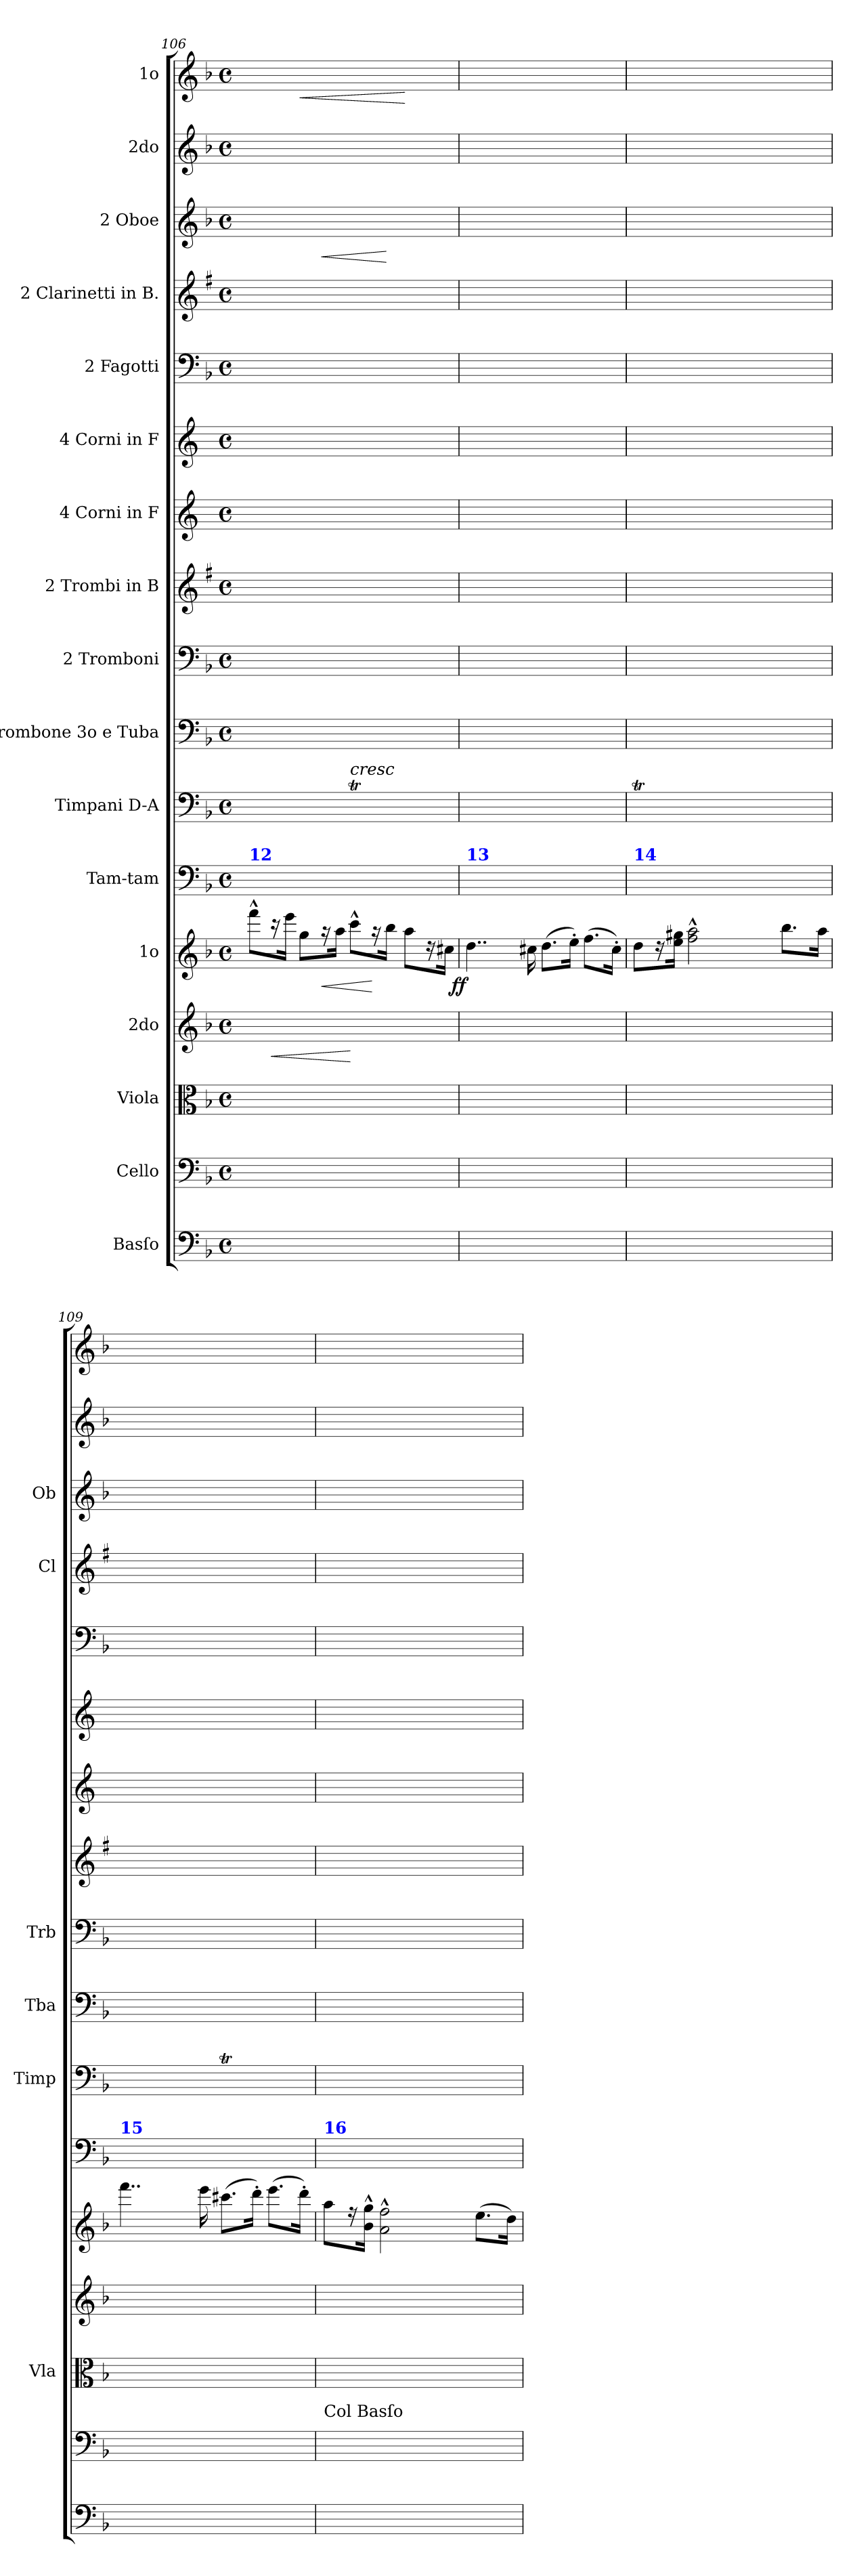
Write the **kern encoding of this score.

**kern	**kern	**kern	**kern	**dynam	**kern	**dynam	**kern	**kern	**kern	**kern	**kern	**kern	**kern	**kern	**kern	**kern	**dynam	**kern	**kern	**dynam
*part17	*part16	*part15	*part14	*part14	*part13	*part13	*part12	*part11	*part10	*part9	*part8	*part7	*part6	*part5	*part4	*part3	*part3	*part2	*part1	*part1
*staff17	*staff16	*staff15	*staff14	*staff14	*staff13	*staff13	*staff12	*staff11	*staff10	*staff9	*staff8	*staff7	*staff6	*staff5	*staff4	*staff3	*staff3	*staff2	*staff1	*staff1
*I"Basſo	*I"Cello	*I"Viola	*I"2do	*	*I"1o	*	*I"Tam-tam	*I"Timpani D-A	*I"Trombone 3o e Tuba	*I"2 Tromboni	*I"2 Trombi in B	*I"4 Corni in F	*I"4 Corni in F	*I"2 Fagotti	*I"2 Clarinetti in B.	*I"2 Oboe	*	*I"2do	*I"1o	*
*	*	*I'Vla	*	*	*	*	*	*I'Timp	*I'Tba	*I'Trb	*	*	*	*	*I'Cl	*I'Ob	*	*	*	*
*clefF4	*clefF4	*clefC3	*clefG2	*	*clefG2	*	*clefF4	*clefF4	*clefF4	*clefF4	*clefG2	*clefG2	*clefG2	*clefF4	*clefG2	*clefG2	*	*clefG2	*clefG2	*
*	*	*	*	*	*	*	*	*	*	*	*ITrd1c2	*ITrd4c7	*ITrd4c7	*	*ITrd1c2	*	*	*	*	*
*k[b-]	*k[b-]	*k[b-]	*k[b-]	*	*k[b-]	*	*k[b-]	*k[b-]	*k[b-]	*k[b-]	*k[b-]	*k[b-]	*k[b-]	*k[b-]	*k[b-]	*k[b-]	*	*k[b-]	*k[b-]	*
*d:	*d:	*d:	*d:	*	*d:	*	*d:	*d:	*d:	*d:	*d:	*d:	*d:	*d:	*d:	*d:	*	*d:	*d:	*
*M4/4	*M4/4	*M4/4	*M4/4	*	*M4/4	*	*M4/4	*M4/4	*M4/4	*M4/4	*M4/4	*M4/4	*M4/4	*M4/4	*M4/4	*M4/4	*	*M4/4	*M4/4	*
*met(c)	*met(c)	*met(c)	*met(c)	*	*met(c)	*	*met(c)	*met(c)	*met(c)	*met(c)	*met(c)	*met(c)	*met(c)	*met(c)	*met(c)	*met(c)	*	*met(c)	*met(c)	*
=106	=106	=106	=106	=106	=106	=106	=106	=106	=106	=106	=106	=106	=106	=106	=106	=106	=106	=106	=106	=106
*	*	*	*	*	*	*	*	*	*	*	*^	*	*	*^	*	*^	*	*	*	*
!	!	!	!	!	!	!	!LO:TX:a:B:color=blue:t=12	!	!	!	!	!	!	!	!	!	!	!	!	!	!	!	!
4AA^^>/yy	4AAyy^^>\ 4Gnyy^^>\	4Ayy^^>\ 4gyy^^>\ 4cc#Xyy^^>\	8ff^^>\Lyy	.	8fff^^>\L	.	1ryy	4AA^^>/yy	2ryy	2ryy	8fyy^^>\ 8ffyy^^>\L	4ryy	4Eyy^^>/ 4c#Xyy^^>/	4gyy^^>\ 4ayy^^>\	4AA^^>/yy	4AA\yy	4gyy^^>\ 4cc#Xyy^^>\	4ccc#X^^>/yy	8ff\Lyy	.	4ccc#X^^>\yy	8fff^^\Lyy	.
!	!	!	!	!LO:HP:b	!	!	!	!	!	!	!	!	!	!	!	!	!	!	!	!	!	!	!
.	.	.	16ryy	<	16r	.	.	.	.	.	16ryy	.	.	.	.	.	.	.	16ryy	.	.	16ryy	.
.	.	.	16ee\Jkyy	.	16eee\Jk	.	.	.	.	.	16enyy\ 16eenyy\Jk	.	.	.	.	.	.	.	16ee\Jkyy	.	.	16eee\Jkyy	.
!	!	!	!	!	!	!	!	!	!	!	!	!	!	!	!	!	!	!	!	!	!	!	!LO:HP:b
4ryy	4ryy	4ryy	8g/Lyy	.	8gg\L	.	.	4ryy	.	.	8g/yy	8g\yy	4ryy	4ryy	4ryy	4ryy	4ryy	4ryy	8g\Lyy	.	4ryy	8gg\Lyy	<
!	!	!	!	!	!	!LO:HP:b	!	!	!	!	!	!	!	!	!	!	!	!	!	!LO:HP:b	!	!	!
.	.	.	16ryy	.	16r	<	.	.	.	.	8ryy	8ryy	.	.	.	.	.	.	16ryy	<	.	16ryy	.
.	.	.	16a/Jkyy	.	16aa\Jk	.	.	.	.	.	.	.	.	.	.	.	.	.	16a\Jkyy	.	.	16aa\Jkyy	.
!	!	!	!	!	!	!	!	!LO:TX:i:t=cresc	!	!	!	!	!	!	!	!	!	!	!	!	!	!	!
4ryy	4ryy	4ryy	8cc\Lyy	[	8ccc^^>\L	.	.	2AAt/yy	4ryy	4ryy	4ryy	2ryy	4ryy	4ryy	4ryy	2ryy	4ryy	4ryy	8cc\Lyy	.	4ryy	8ccc\Lyy	.
.	.	.	16ryy	.	16r	[	.	.	.	.	.	.	.	.	.	.	.	.	16ryy	.	.	16ryy	.
.	.	.	16b-\Jkyy	.	16bb-\Jk	.	.	.	.	.	.	.	.	.	.	.	.	.	16b-\Jkyy	[	.	16bb-\Jkyy	.
4AA^^>/yy	4AA^^>/yy	4Ayy^^>\ 4fyy^^>\	8a/Lyy	.	8aa\L	.	.	.	4AAyy^^>/ 4Gyy^^>/	4Ayy^^>\ 4c#Xyy^^>\	4Ayy^^>/ 4ayy^^>/	.	4Gyy^^>/ 4Ayy^^>/	4c#Xyy^^>/ 4eyy^^>/	4AAyy^^>/ 4Eyy^^>/	.	4eyy^^>/ 4gyy^^>/	4cc#X^^>/yy	4a\yy	.	4aa^^>\yy	8aa\Lyy	[
.	.	.	16ryy	.	16r	.	.	.	.	.	.	.	.	.	.	.	.	.	.	.	.	16ryy	.
.	.	.	16c#X/Jkyy	.	16cc#X\Jk	.	.	.	.	.	.	.	.	.	.	.	.	.	.	.	.	16ccc#X\Jkyy	.
*	*	*	*	*	*	*	*	*	*	*	*v	*v	*	*	*v	*v	*	*	*	*	*	*	*
=107	=107	=107	=107	=107	=107	=107	=107	=107	=107	=107	=107	=107	=107	=107	=107	=107	=107	=107	=107	=107	=107
*	*	*	*	*	*	*	*	*	*	*	*	*	*^	*	*	*	*	*	*	*	*
!	!	!	!	!	!	!	!LO:TX:a:B:color=blue:t=13	!	!	!	!	!	!	!	!	!	!	!	!	!	!	!
!	!	!	!	!	!	!LO:DY:rj	!	!	!	!	!	!	!	!	!	!	!	!	!	!	!	!
4D^^>\yy	4DDyy^^>/ 4AAyy^^>/ 4Fyy^^>/	4Dyy^^>/ 4Ayy^^>/ 4fyy^^>/	4..d/yy	.	4..dd\	ff	4C/yy	4D^^>\yy	4DDyy^^>/ 4Fyy^^>/	4Ayy^^>\ 4dyy^^>\	4..dyy/ 4..ddyy/	4Fyy^^>/ 4Ayy^^>/	4..d/yy	4A^<\yy	4DDyy^^>/ 4Dyy^^>/	4dyy^^>/ 4fyy^^>/	4..dd/yy	4a^<\yy	.	4aa^^>\yy	4..ddd\yy	.
4ryy	4ryy	4ryy	.	.	.	.	4ryy	4ryy	4ryy	4ryy	.	4ryy	.	4ryy	4ryy	4ryy	.	4ryy	.	4ryy	.	.
.	.	.	16c#X/yy	.	16cc#X\	.	.	.	.	.	16c#Xyy/ 16cc#Xyy/	.	16c#X/yy	.	.	.	16cc#X/yy	.	.	.	16ccc#X\yy	.
4GG^^>/yy	4FFyy^^>\ 4Cyy^^>\ 4Ayy^^>\	4Dyy^^>\ 4B-yy^^>\ 4gyy^^>\	(<8.d/Lyy	.	(>8.dd\L	.	2ryy	4D^^>\yy	4GGyy^^>/ 4Gyy^^>/	4B-yy^^>\ 4dyy^^>\	8.dyy\ 8.ddyy\L	4Dyy^^>/ 4Gyy^^>/	8.d/Lyy	4B-^<\yy	4GGyy^^>/ 4Dyy^^>/	4dyy^^>/ 4gyy^^>/	8.dd/Lyy	4b-\yy	.	4bb-^^>\yy	8.ddd\Lyy	.
.	.	.	16e'</Jkyy)	.	16ee'>\Jk)	.	.	.	.	.	16eyy\ 16eeyy\Jk	.	16e/Jkyy	.	.	.	16ee/Jkyy	.	.	.	16eee\Jkyy	.
4ryy	4ryy	4ryy	8.f/Lyy	.	(>8.ff\L	.	.	4ryy	4ryy	4ryy	8.fyy\ 8.ffyy\L	4ryy	8.f/Lyy	4ryy	4ryy	4ryy	8.ff/Lyy	4ryy	.	4ryy	8.fff\Lyy	.
.	.	.	16c#/Jkyy	.	16cc#'>\Jk)	.	.	.	.	.	16c#yy\ 16cc#yy\Jk	.	16c#/Jkyy	.	.	.	16cc#/Jkyy	.	.	.	16ccc#\Jkyy	.
*	*	*	*	*	*	*	*	*	*	*	*	*	*v	*v	*	*	*v	*v	*	*	*	*
=108	=108	=108	=108	=108	=108	=108	=108	=108	=108	=108	=108	=108	=108	=108	=108	=108	=108	=108	=108	=108
*	*	*	*	*	*	*	*	*	*	*	*	*	*	*^	*	*	*	*	*	*
!	!	!	!	!	!	!	!LO:TX:a:B:color=blue:t=14	!	!	!	!	!	!	!	!	!	!	!	!	!	!
8D\yy	8DDyy/ 8AAyy/ 8Fyy/	8Dyy/ 8Ayy/ 8fyy/L	8d/Lyy	.	8dd\L	.	4C/yy	4DT\yy	8DDyy/ 8Fyy/	8Ayy\ 8dyy\L	8dyy/ 8ddyy/L	8Dyy/ 8Fyy/L	8Ayy/ 8dyy/L	8DDyy/ 8Dyy/	2ryy	8dyy/ 8fyy/L	8ayy\ 8ddyy\L	.	8aa\Lyy	8ddd\Lyy	.
8ryy	8ryy	16ryy	16ryy	.	16r	.	.	.	8ryy	16ryy	16ryy	16ryy	16ryy	8ryy	.	16ryy	16ryy	.	16ryy	16ryy	.
.	.	16e/Jkyy	16g#X/Jkyy	.	16ee\ 16gg#X\Jk	.	.	.	.	16Eyy\ 16G#Xyy\Jk	16eyy/ 16g#Xyy/Jk	16Eyy/ 16G#Xyy/Jk	16eyy/ 16g#Xyy/Jk	.	.	16eyy/ 16g#Xyy/Jk	16eeyy\ 16gg#Xyy\Jk	.	16eee\Jkyy	16ggg#X\Jkyy	.
8D/Lyy	8D/Lyy	2f^^>\yy	2a^^>/yy	.	2ff^^>\ 2aa^^>\	.	4ryy	8D/Lyy	8.DDyy/ 8.Dyy/L	2Fyy^^>\ 2Ayy^^>\	2fyy^^>/ 2ayy^^>/	2Fyy^^>/ 2Ayy^^>/	2fyy^^>\ 2ayy^^>\	8.DDyy/ 8.Dyy/L	.	2fyy^^>/ 2ayy^^>/	2ffyy^^>\ 2aayy^^>\	.	2fff^^>\yy	2aaa^^>\yy	.
16ryy	16ryy	.	.	.	.	.	.	16ryy	.	.	.	.	.	.	.	.	.	.	.	.	.
16AA/Jkyy	16AA/Jkyy	.	.	.	.	.	.	16AA/Jkyy	16AAAyy/ 16AAyy/Jk	.	.	.	.	16AA/Jkyy	.	.	.	.	.	.	.
4D/yy	4D\yy	.	.	.	.	.	2ryy	8D\yy	4DDyy/ 4Dyy/	.	.	.	.	4DDyy/ 4Dyy/	4ryy	.	.	.	.	.	.
.	.	.	.	.	.	.	.	8ryy	.	.	.	.	.	.	.	.	.	.	.	.	.
4AA/yy	4AA/yy	8.dyy\ 8.fyy\L	8.b-/Lyy	.	8.bb-\L	.	.	8AA/yy	4AAAyy/ 4AAyy/	8.Fyy\ 8.dyy\L	8.fyy/ 8.b-yy/L	8.Fyy/ 8.B-yy/L	8.fyy\ 8.b-yy\L	4AA/yy	4AA\yy	8.b-yy\ 8.ddyy\L	8.ffyy\ 8.bb-yy\L	.	8.fff\Lyy	8.bbb-\Lyy	.
.	.	.	.	.	.	.	.	8ryy	.	.	.	.	.	.	.	.	.	.	.	.	.
.	.	16dyy\ 16fyy\Jk	16a/Jkyy	.	16aa\Jk	.	.	.	.	16Fyy\ 16dyy\Jk	16fyy/ 16ayy/Jk	16Fyy/ 16B-yy/Jk	16fyy\ 16ayy\Jk	.	.	16ayy\ 16ddyy\Jk	16ffyy\ 16aayy\Jk	.	16fff\Jkyy	16aaa\Jkyy	.
*	*	*	*	*	*	*	*	*	*	*	*	*	*	*v	*v	*	*	*	*	*	*
=109	=109	=109	=109	=109	=109	=109	=109	=109	=109	=109	=109	=109	=109	=109	=109	=109	=109	=109	=109	=109
*	*	*	*	*	*	*	*	*	*	*	*^	*	*^	*	*	*^	*	*	*	*
!	!	!	!	!	!	!	!LO:TX:a:B:color=blue:t=15	!	!	!	!	!	!	!	!	!	!	!	!	!	!	!	!
4D^^>\yy	4DDyy^^>/ 4AAyy^^>/ 4Fyy^^>/	4dyy^^>\ 4ayy^^>\	4..ff\yy	.	4..fff\	.	4C/yy	8D^^>\yy	4DDyy/ 4Dyy/	4Fyy\ 4Ayy\	4..ff/yy	4d\yy	4Fyy/ 4Ayy/	4..f/yy	4d\yy	4DDyy^^>/ 4Dyy^^>/	4ayy^^>\ 4ddyy^^>\	4aa^^>/yy	4..ff\yy	.	4ddd^^>\yy	4..fff\yy	.
.	.	.	.	.	.	.	.	8ryy	.	.	.	.	.	.	.	.	.	.	.	.	.	.	.
4ryy	4ryy	4ryy	.	.	.	.	4ryy	4ryy	4ryy	4ryy	.	4ryy	4ryy	.	4ryy	4ryy	4ryy	4ryy	.	.	4ryy	.	.
.	.	.	16ee\yy	.	16eee\	.	.	.	.	.	16ee/yy	.	.	16e/yy	.	.	.	.	16ee\yy	.	.	16eee\yy	.
4BB-^^>/yy	4BB-^^>/yy	4fyy^^>\ 4b-yy^^>\	8.cc#X\Lyy	.	(>8.ccc#X\L	.	2ryy	2DT\yy	4BBB-yy^^>/ 4BB-yy^^>/	4Fyy^^>\ 4B-yy^^>\	8.cc#X/Lyy	4b-^<\yy	4B-yy^^>/ 4fyy^^>/	8.c#X/Lyy	8.c#X\Lyy	4BBB-yy^^>/ 4BB-yy^^>/	4fyy^^>/ 4b-yy^^>/	4ff^^>/yy	8.cc#X\Lyy	.	4bb-^^>\yy	8.ccc#X\Lyy	.
.	.	.	16dd\Jkyy	.	16ddd'>\Jk)	.	.	.	.	.	16dd/Jkyy	.	.	16d/Jkyy	16d\Jkyy	.	.	.	16dd\Jkyy	.	.	16ddd\Jkyy	.
8.BB-^^>/Lyy	8.BB-^^>/Lyy	8.fyy^^>\ 8.b-yy^^>\L	8.ee\Lyy	.	(>8.eee\L	.	.	.	8.BBB-yy^^>/ 8.BB-yy^^>/L	8.Fyy^^>\ 8.B-yy^^>\L	8.ee/Lyy	8.b-\Lyy	8.B-yy^^>/ 8.fyy^^>/L	8.e/Lyy	8.e\Lyy	8.BBB-yy^^>/ 8.BB-yy^^>/L	8.fyy^^>/ 8.b-yy^^>/L	8.ff^^>/Lyy	8.ee\Lyy	.	8.bb-^^>\Lyy	8.eee\Lyy	.
16D/Jkyy	16D/Jkyy	16fyy\ 16b-yy\Jk	16dd\Jkyy	.	16ddd'>\Jk)	.	.	.	16DDyy/ 16Dyy/Jk	16Fyy\ 16B-yy\Jk	16dd/Jkyy	16b-\Jkyy	16B-yy/ 16fyy/Jk	16d/Jkyy	16d\Jkyy	16DDyy/ 16Dyy/Jk	16fyy/ 16b-yy/Jk	16ff/Jkyy	16dd\Jkyy	.	16bb-\Jkyy	16ddd\Jkyy	.
=110	=110	=110	=110	=110	=110	=110	=110	=110	=110	=110	=110	=110	=110	=110	=110	=110	=110	=110	=110	=110	=110	=110	=110
*	*	*	*	*	*	*	*	*	*	*	*	*	*	*	*	*	*^	*	*	*	*	*	*
!	!	!	!	!	!	!	!LO:TX:a:B:color=blue:t=16	!	!	!	!	!	!	!	!	!	!	!	!	!	!	!	!	!
!	!LO:TX:a:t=Col Basſo	!	!	!	!	!	!	!	!	!	!	!	!	!	!	!	!	!	!	!	!	!	!	!
*	*	*	*	*	*	*	*	*	*	*	*v	*v	*	*v	*v	*	*	*	*	*	*	*	*	*
8F\Lyy	8F\Lyy	8dyy\ 8ayy\L	8a/Lyy	.	8aa\L	.	4C/yy	8D\yy	8FFyy/ 8Fyy/L	8Fyy\ 8Ayy\L	8dyy/ 8ayy/L	8Ayy/ 8fyy/L	8dyy\ 8ayy\L	8FFyy/ 8Fyy/L	8fyy/ 8ayy/L	2ryy	8ddyy\ 8aayy\L	2ryy	.	8ddd\Lyy	8aaa\Lyy	.
16ryy	16ryy	16ryy	16ryy	.	16r	.	.	8ryy	16ryy	16ryy	16ryy	16ryy	16ryy	16ryy	16ryy	.	16ryy	.	.	16rffyy	16raayy	.
16C#X\Jkyy	16C#X\Jkyy	16B-yy^^>\ 16e-Xyy^^>\Jk	16gyy^^>/ 16ee-Xyy^^>/Jk	.	16b-^^>\ 16gg^^>\Jk	.	.	.	16CC#Xyy^^>/ 16C#Xyy^^>/Jk	16Gyy^^\ 16B-yy^^\Jk	16e-Xyy^^>/ 16gyy^^>/Jk	16Gyy^^>/ 16B-yy^^>/Jk	16e-Xyy^^>\ 16gyy^^>\Jk	16CC#Xyy^^>/ 16C#Xyy^^>/Jk	16gyy^^>/ 16b-yy^^>/Jk	.	16ee-Xyy^^>\ 16ggyy^^>\Jk	.	.	16eee-X^^>\Jkyy	16ggg^^>\Jkyy	.
8.D/Lyy	8.D/Lyy	2Ayy^^>/ 2dyy^^>/	2fyy^^>/ 2ddyy^^>/	.	2a^^>\ 2ff^^>\	.	4ryy	8.D/Lyy	8.DDyy^^>/ 8.Dyy^^>/L	2Fyy^^>\ 2Ayy^^>\	2dyy^^>/ 2fyy^^>/	2Fyy^^>/ 2Ayy^^>/	2dyy^^>\ 2fyy^^>\	8.DDyy^^>/ 8.Dyy^^>/L	2fyy^^>/ 2ayy^^>/	.	2ddyy^^>\ 2ffyy^^>\	.	.	2ddd^^>\yy	2fff^^>\yy	.
16AA/Jkyy	16AA/Jkyy	.	.	.	.	.	.	16AA/Jkyy	16AAAyy/ 16AAyy/Jk	.	.	.	.	16AA/Jkyy	.	.	.	.	.	.	.	.
4D\yy	4D\yy	.	.	.	.	.	2ryy	8D\yy	4BBB-yy/ 4BB-yy/	.	.	.	.	4DDyy/ 4Dyy/	.	4ryy	.	4ryy	.	.	.	.
.	.	.	.	.	.	.	.	8ryy	.	.	.	.	.	.	.	.	.	.	.	.	.	.
4ryy	4ryy	4ryy	(<8.en/Lyy	.	(>8.ee\L	.	.	4ryy	4ryy	4ryy	4ryy	4ryy	4ryy	4ryy	8.e/Lyy	8.e\Lyy	8.een/Lyy	8.een\Lyy	.	8.eeen\Lyy	8.eee\Lyy	.
.	.	.	16d'</Jkyy)	.	16dd\Jk)	.	.	.	.	.	.	.	.	.	16d/Jkyy	16d\Jkyy	16dd/Jkyy	16dd\Jkyy	.	16ddd\Jkyy	16ddd\Jkyy	.
*	*	*	*	*	*	*	*	*	*	*	*	*	*	*	*v	*v	*	*	*	*	*	*
*	*	*	*	*	*	*	*	*	*	*	*	*	*	*	*	*v	*v	*	*	*	*
=	=	=	=	=	=	=	=	=	=	=	=	=	=	=	=	=	=	=	=	=
*-	*-	*-	*-	*-	*-	*-	*-	*-	*-	*-	*-	*-	*-	*-	*-	*-	*-	*-	*-	*-
